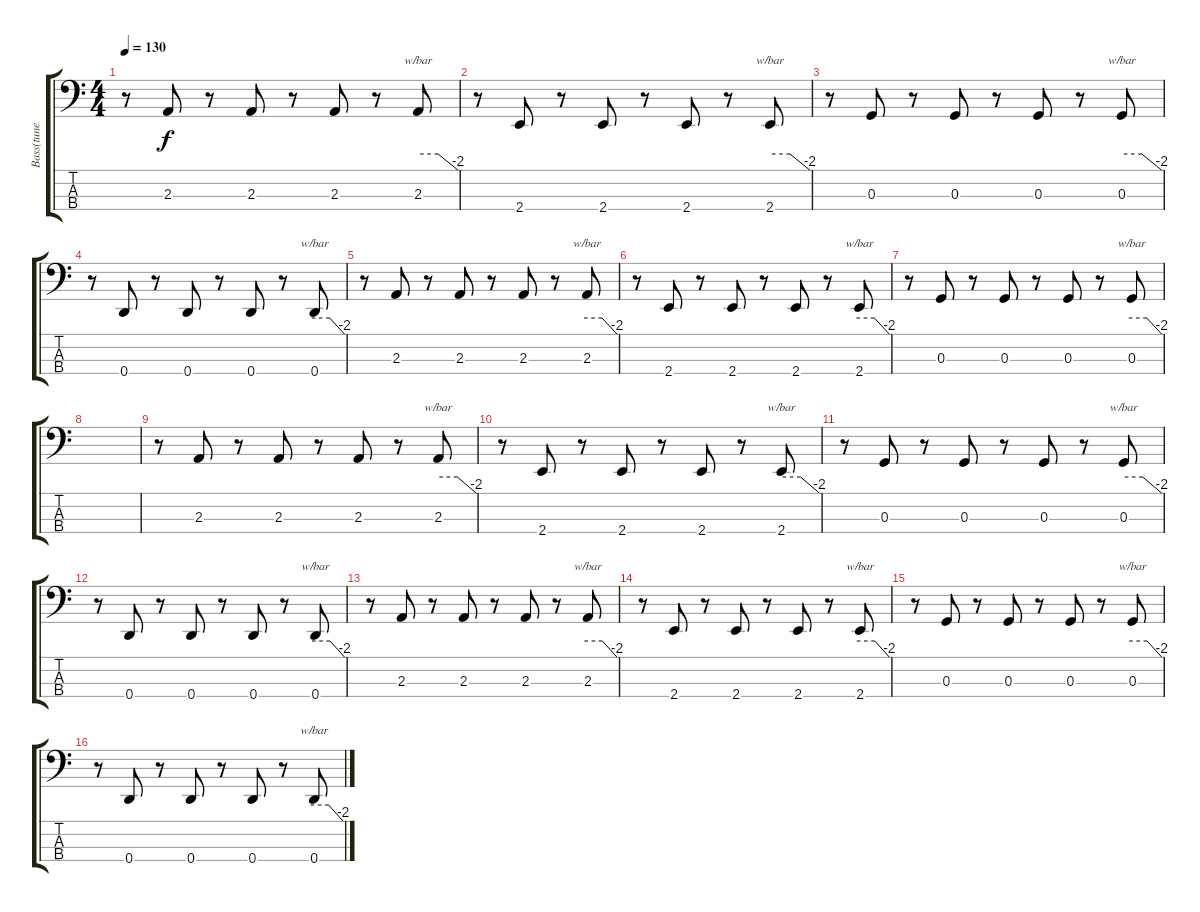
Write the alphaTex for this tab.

\track ("Bass(tune down 1 step0)" "Bass(tune ") {instrument electricbassfinger}
\staff {score tabs}
\tuning (F2 C2 G1 D1) {hide}
\ts (4 4)
\tempo 130
\clef f4
\ks c
r.8{dy f} 2.3.8 r.8 2.3.8 r.8 2.3.8 r.8 2.3.8{tbe (custom default 0 0 30 0 60 -8)} |
r.8 2.4.8 r.8 2.4.8 r.8 2.4.8 r.8 2.4.8{tbe (custom default 0 0 30 0 60 -8)} |
r.8 0.3.8 r.8 0.3.8 r.8 0.3.8 r.8 0.3.8{tbe (custom default 0 0 30 0 60 -8)} |
r.8 0.4.8 r.8 0.4.8 r.8 0.4.8 r.8 0.4.8{tbe (custom default 0 0 30 0 60 -8)} |
r.8 2.3.8 r.8 2.3.8 r.8 2.3.8 r.8 2.3.8{tbe (custom default 0 0 30 0 60 -8)} |
r.8 2.4.8 r.8 2.4.8 r.8 2.4.8 r.8 2.4.8{tbe (custom default 0 0 30 0 60 -8)} |
r.8 0.3.8 r.8 0.3.8 r.8 0.3.8 r.8 0.3.8{tbe (custom default 0 0 30 0 60 -8)} |
|
r.8 2.3.8 r.8 2.3.8 r.8 2.3.8 r.8 2.3.8{tbe (custom default 0 0 30 0 60 -8)} |
r.8 2.4.8 r.8 2.4.8 r.8 2.4.8 r.8 2.4.8{tbe (custom default 0 0 30 0 60 -8)} |
r.8 0.3.8 r.8 0.3.8 r.8 0.3.8 r.8 0.3.8{tbe (custom default 0 0 30 0 60 -8)} |
r.8 0.4.8 r.8 0.4.8 r.8 0.4.8 r.8 0.4.8{tbe (custom default 0 0 30 0 60 -8)} |
r.8 2.3.8 r.8 2.3.8 r.8 2.3.8 r.8 2.3.8{tbe (custom default 0 0 30 0 60 -8)} |
r.8 2.4.8 r.8 2.4.8 r.8 2.4.8 r.8 2.4.8{tbe (custom default 0 0 30 0 60 -8)} |
r.8 0.3.8 r.8 0.3.8 r.8 0.3.8 r.8 0.3.8{tbe (custom default 0 0 30 0 60 -8)} |
r.8 0.4.8 r.8 0.4.8 r.8 0.4.8 r.8 0.4.8{tbe (custom default 0 0 30 0 60 -8)}
